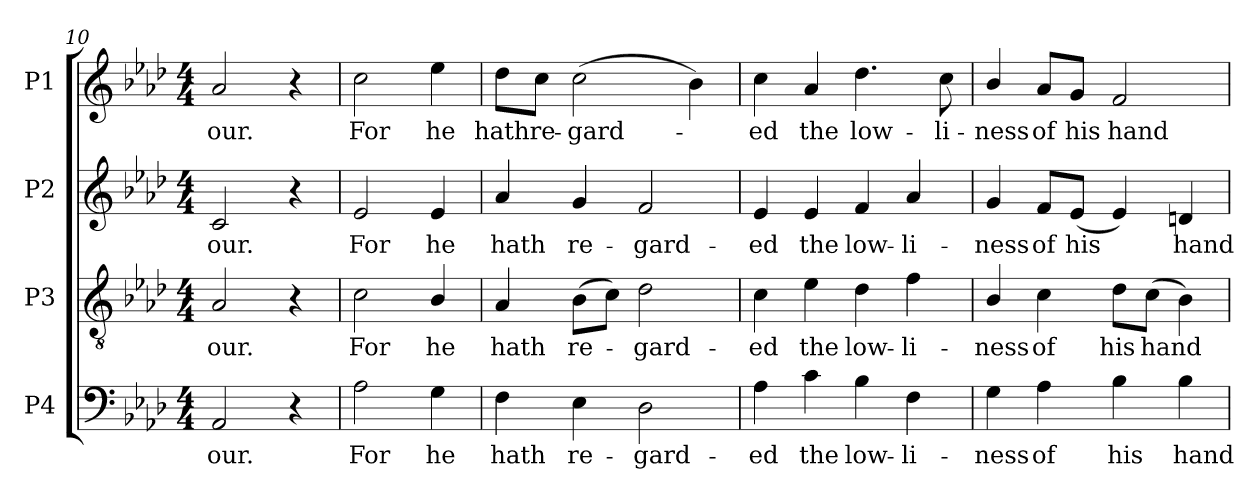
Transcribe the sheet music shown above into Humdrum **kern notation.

**kern	**text	**kern	**text	**kern	**text	**kern	**text
*part4	*part4	*part3	*part3	*part2	*part2	*part1	*part1
*staff4	*staff4	*staff3	*staff3	*staff2	*staff2	*staff1	*staff1
*I"P4	*	*I"P3	*	*I"P2	*	*I"P1	*
*clefF4	*	*clefGv2	*	*clefG2	*	*clefG2	*
*	*	*ITrd7c12	*	*	*	*	*
*k[b-e-a-d-]	*	*k[b-e-a-d-]	*	*k[b-e-a-d-]	*	*k[b-e-a-d-]	*
*A-:	*	*A-:	*	*A-:	*	*A-:	*
*M4/4	*	*M4/4	*	*M4/4	*	*M4/4	*
=10	=10	=10	=10	=10	=10	=10	=10
!	!LO:LY:b:color=#000000	!	!	!	!	!	!
!	!	!	!LO:LY:b:color=#000000	!	!	!	!
!	!	!	!	!	!LO:LY:b:color=#000000	!	!
!	!	!	!	!	!	!	!LO:LY:b:color=#000000
2AA-i/	-our.	2AA-i/	-our.	2ci/	-our.	2a-i/	-our.
4r	.	4r	.	4r	.	4r	.
=11	=11	=11	=11	=11	=11	=11	=11
!	!LO:LY:b:color=#000000	!	!	!	!	!	!
!	!	!	!LO:LY:b:color=#000000	!	!	!	!
!	!	!	!	!	!LO:LY:b:color=#000000	!	!
!	!	!	!	!	!	!	!LO:LY:b:color=#000000
2A-i\	For	2Ci\	For	2e-i/	For	2cci\	For
!	!LO:LY:b:color=#000000	!	!	!	!	!	!
!	!	!	!LO:LY:b:color=#000000	!	!	!	!
!	!	!	!	!	!LO:LY:b:color=#000000	!	!
!	!	!	!	!	!	!	!LO:LY:b:color=#000000
4Gi\	he	4BB-i/	he	4e-i/	he	4ee-i\	he
=12	=12	=12	=12	=12	=12	=12	=12
!	!LO:LY:b:color=#000000	!	!	!	!	!	!
!	!	!	!LO:LY:b:color=#000000	!	!	!	!
!	!	!	!	!	!LO:LY:b:color=#000000	!	!
!	!	!	!	!	!	!	!LO:LY:b:color=#000000
4Fi\	hath	4AA-i/	hath	4a-i/	hath	8dd-i\L	hath
!	!	!	!	!	!	!	!LO:LY:b:color=#000000
.	.	.	.	.	.	8cci\J	re-
!	!LO:LY:b:color=#000000	!	!	!	!	!	!
!	!	!	!LO:LY:b:color=#000000	!	!	!	!
!	!	!	!	!	!LO:LY:b:color=#000000	!	!
!	!	!	!	!	!	!	!LO:LY:b:color=#000000
4E-i\	re-	(8BB-i\L	re-	4gi/	re-	(2cci\	-gard-
.	.	8Ci\J)	.	.	.	.	.
!	!LO:LY:b:color=#000000	!	!	!	!	!	!
!	!	!	!LO:LY:b:color=#000000	!	!	!	!
!	!	!	!	!	!LO:LY:b:color=#000000	!	!
2D-i\	-gard-	2D-i\	-gard-	2fi/	-gard-	.	.
.	.	.	.	.	.	4b-i\)	.
=13	=13	=13	=13	=13	=13	=13	=13
!	!LO:LY:b:color=#000000	!	!	!	!	!	!
!	!	!	!LO:LY:b:color=#000000	!	!	!	!
!	!	!	!	!	!LO:LY:b:color=#000000	!	!
!	!	!	!	!	!	!	!LO:LY:b:color=#000000
4A-i\	-ed	4Ci\	-ed	4e-i/	-ed	4cci\	-ed
!	!LO:LY:b:color=#000000	!	!	!	!	!	!
!	!	!	!LO:LY:b:color=#000000	!	!	!	!
!	!	!	!	!	!LO:LY:b:color=#000000	!	!
!	!	!	!	!	!	!	!LO:LY:b:color=#000000
4ci\	the	4E-i\	the	4e-i/	the	4a-i/	the
!	!LO:LY:b:color=#000000	!	!	!	!	!	!
!	!	!	!LO:LY:b:color=#000000	!	!	!	!
!	!	!	!	!	!LO:LY:b:color=#000000	!	!
!	!	!	!	!	!	!	!LO:LY:b:color=#000000
4B-i\	low-	4D-i\	low-	4fi/	low-	4.dd-i\	low-
!	!LO:LY:b:color=#000000	!	!	!	!	!	!
!	!	!	!LO:LY:b:color=#000000	!	!	!	!
!	!	!	!	!	!LO:LY:b:color=#000000	!	!
4Fi\	-li-	4Fi\	-li-	4a-i/	-li-	.	.
!	!	!	!	!	!	!	!LO:LY:b:color=#000000
.	.	.	.	.	.	8cci\	-li-
=14	=14	=14	=14	=14	=14	=14	=14
!	!LO:LY:b:color=#000000	!	!	!	!	!	!
!	!	!	!LO:LY:b:color=#000000	!	!	!	!
!	!	!	!	!	!LO:LY:b:color=#000000	!	!
!	!	!	!	!	!	!	!LO:LY:b:color=#000000
4Gi\	-ness	4BB-i/	-ness	4gi/	-ness	4b-i/	-ness
!	!LO:LY:b:color=#000000	!	!	!	!	!	!
!	!	!	!LO:LY:b:color=#000000	!	!	!	!
!	!	!	!	!	!LO:LY:b:color=#000000	!	!
!	!	!	!	!	!	!	!LO:LY:b:color=#000000
4A-i\	of	4Ci\	of	8fi/L	of	8a-i/L	of
!	!	!	!	!	!LO:LY:b:color=#000000	!	!
!	!	!	!	!	!	!	!LO:LY:b:color=#000000
.	.	.	.	(8e-i/J	his	8gi/J	his
!	!LO:LY:b:color=#000000	!	!	!	!	!	!
!	!	!	!LO:LY:b:color=#000000	!	!	!	!
!	!	!	!	!	!	!	!LO:LY:b:color=#000000
4B-i\	his	8D-i\L	his	4e-i/)	.	2fi/	hand-
!	!	!	!LO:LY:b:color=#000000	!	!	!	!
.	.	(8Ci\J	hand-	.	.	.	.
!	!LO:LY:b:color=#000000	!	!	!	!	!	!
!	!	!	!	!	!LO:LY:b:color=#000000	!	!
4B-i\	hand-	4BB-i\)	.	4dni/	hand-	.	.
=	=	=	=	=	=	=	=
*-	*-	*-	*-	*-	*-	*-	*-
